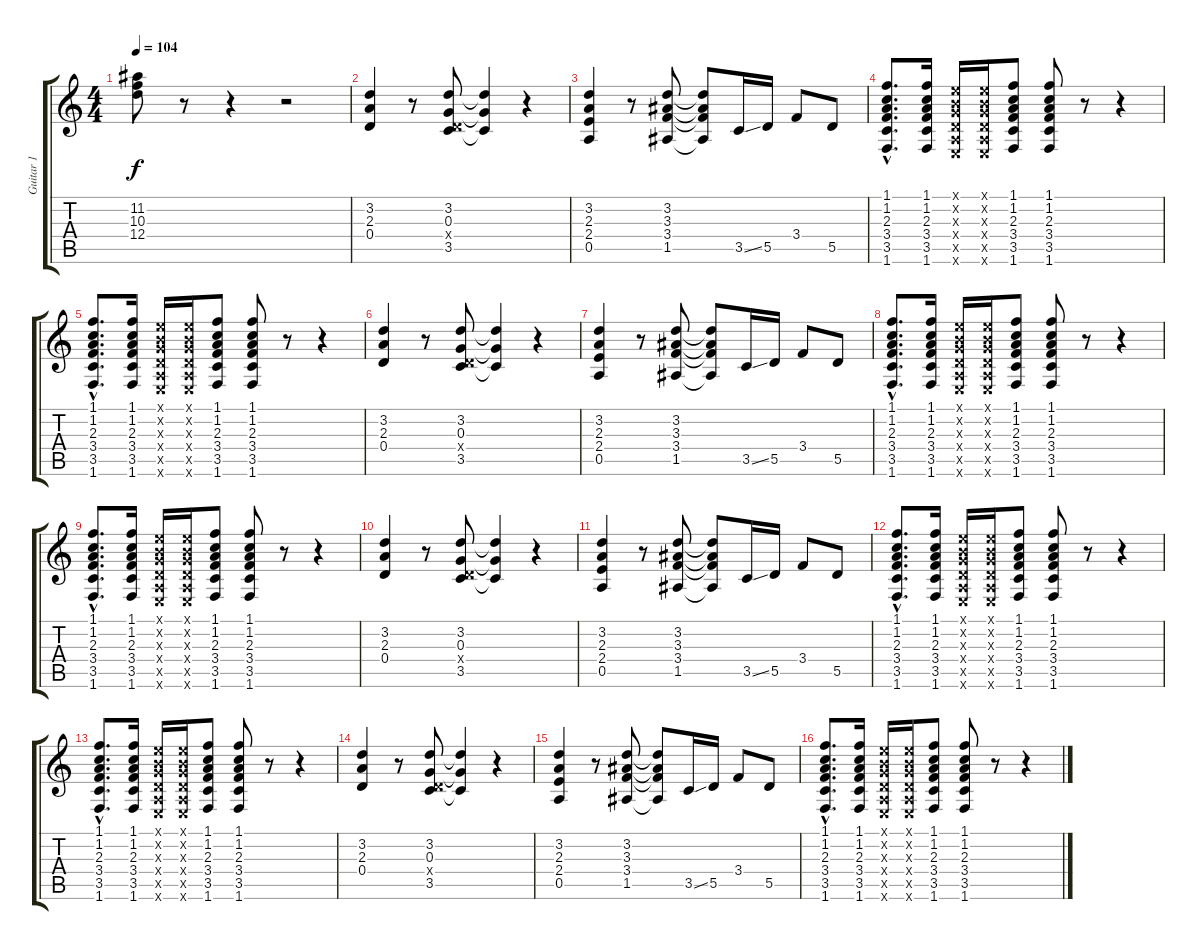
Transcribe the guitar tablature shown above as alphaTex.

\track ("Guitar 1" "Guitar 1") {instrument overdrivenguitar}
\staff {score tabs}
\tuning (E4 B3 G3 D3 A2 E2) {hide}
\ts (4 4)
\tempo 104
\clef g2
\ks c
(11.2{t} 10.3{t} 12.4{t}).8{dy f} r.8 r.4 r.2 |
(3.2 2.3 0.4).4 r.8 (3.2 0.3 0.4{x} 3.5).8 (3.2{t} 0.3{t} 3.5{t}).4 r.4 |
(3.2 2.3 2.4 0.5).4 r.8 (3.2 3.3 3.4 1.5).8 (3.2{t} 3.3{t} 3.4{t} 1.5{t}).8 3.5{ss}.16 5.5.16 3.4.8 5.5.8 |
(1.1{hac} 1.2{hac} 2.3{hac} 3.4{hac} 3.5{hac} 1.6{hac}).8{d} (1.1 1.2 2.3 3.4 3.5 1.6).16 (0.1{x} 0.2{x} 0.3{x} 0.4{x} 0.5{x} 0.6{x}).16 (0.1{x} 0.2{x} 0.3{x} 0.4{x} 0.5{x} 0.6{x}).16 (1.1 1.2 2.3 3.4 3.5 1.6).8 (1.1 1.2 2.3 3.4 3.5 1.6).8 r.8 r.4 |
(1.1{hac} 1.2{hac} 2.3{hac} 3.4{hac} 3.5{hac} 1.6{hac}).8{d} (1.1 1.2 2.3 3.4 3.5 1.6).16 (0.1{x} 0.2{x} 0.3{x} 0.4{x} 0.5{x} 0.6{x}).16 (0.1{x} 0.2{x} 0.3{x} 0.4{x} 0.5{x} 0.6{x}).16 (1.1 1.2 2.3 3.4 3.5 1.6).8 (1.1 1.2 2.3 3.4 3.5 1.6).8 r.8 r.4 |
(3.2 2.3 0.4).4 r.8 (3.2 0.3 0.4{x} 3.5).8 (3.2{t} 0.3{t} 3.5{t}).4 r.4 |
(3.2 2.3 2.4 0.5).4 r.8 (3.2 3.3 3.4 1.5).8 (3.2{t} 3.3{t} 3.4{t} 1.5{t}).8 3.5{ss}.16 5.5.16 3.4.8 5.5.8 |
(1.1{hac} 1.2{hac} 2.3{hac} 3.4{hac} 3.5{hac} 1.6{hac}).8{d} (1.1 1.2 2.3 3.4 3.5 1.6).16 (0.1{x} 0.2{x} 0.3{x} 0.4{x} 0.5{x} 0.6{x}).16 (0.1{x} 0.2{x} 0.3{x} 0.4{x} 0.5{x} 0.6{x}).16 (1.1 1.2 2.3 3.4 3.5 1.6).8 (1.1 1.2 2.3 3.4 3.5 1.6).8 r.8 r.4 |
(1.1{hac} 1.2{hac} 2.3{hac} 3.4{hac} 3.5{hac} 1.6{hac}).8{d} (1.1 1.2 2.3 3.4 3.5 1.6).16 (0.1{x} 0.2{x} 0.3{x} 0.4{x} 0.5{x} 0.6{x}).16 (0.1{x} 0.2{x} 0.3{x} 0.4{x} 0.5{x} 0.6{x}).16 (1.1 1.2 2.3 3.4 3.5 1.6).8 (1.1 1.2 2.3 3.4 3.5 1.6).8 r.8 r.4 |
(3.2 2.3 0.4).4 r.8 (3.2 0.3 0.4{x} 3.5).8 (3.2{t} 0.3{t} 3.5{t}).4 r.4 |
(3.2 2.3 2.4 0.5).4 r.8 (3.2 3.3 3.4 1.5).8 (3.2{t} 3.3{t} 3.4{t} 1.5{t}).8 3.5{ss}.16 5.5.16 3.4.8 5.5.8 |
(1.1{hac} 1.2{hac} 2.3{hac} 3.4{hac} 3.5{hac} 1.6{hac}).8{d} (1.1 1.2 2.3 3.4 3.5 1.6).16 (0.1{x} 0.2{x} 0.3{x} 0.4{x} 0.5{x} 0.6{x}).16 (0.1{x} 0.2{x} 0.3{x} 0.4{x} 0.5{x} 0.6{x}).16 (1.1 1.2 2.3 3.4 3.5 1.6).8 (1.1 1.2 2.3 3.4 3.5 1.6).8 r.8 r.4 |
(1.1{hac} 1.2{hac} 2.3{hac} 3.4{hac} 3.5{hac} 1.6{hac}).8{d} (1.1 1.2 2.3 3.4 3.5 1.6).16 (0.1{x} 0.2{x} 0.3{x} 0.4{x} 0.5{x} 0.6{x}).16 (0.1{x} 0.2{x} 0.3{x} 0.4{x} 0.5{x} 0.6{x}).16 (1.1 1.2 2.3 3.4 3.5 1.6).8 (1.1 1.2 2.3 3.4 3.5 1.6).8 r.8 r.4 |
(3.2 2.3 0.4).4 r.8 (3.2 0.3 0.4{x} 3.5).8 (3.2{t} 0.3{t} 3.5{t}).4 r.4 |
(3.2 2.3 2.4 0.5).4 r.8 (3.2 3.3 3.4 1.5).8 (3.2{t} 3.3{t} 3.4{t} 1.5{t}).8 3.5{ss}.16 5.5.16 3.4.8 5.5.8 |
(1.1{hac} 1.2{hac} 2.3{hac} 3.4{hac} 3.5{hac} 1.6{hac}).8{d} (1.1 1.2 2.3 3.4 3.5 1.6).16 (0.1{x} 0.2{x} 0.3{x} 0.4{x} 0.5{x} 0.6{x}).16 (0.1{x} 0.2{x} 0.3{x} 0.4{x} 0.5{x} 0.6{x}).16 (1.1 1.2 2.3 3.4 3.5 1.6).8 (1.1 1.2 2.3 3.4 3.5 1.6).8 r.8 r.4
